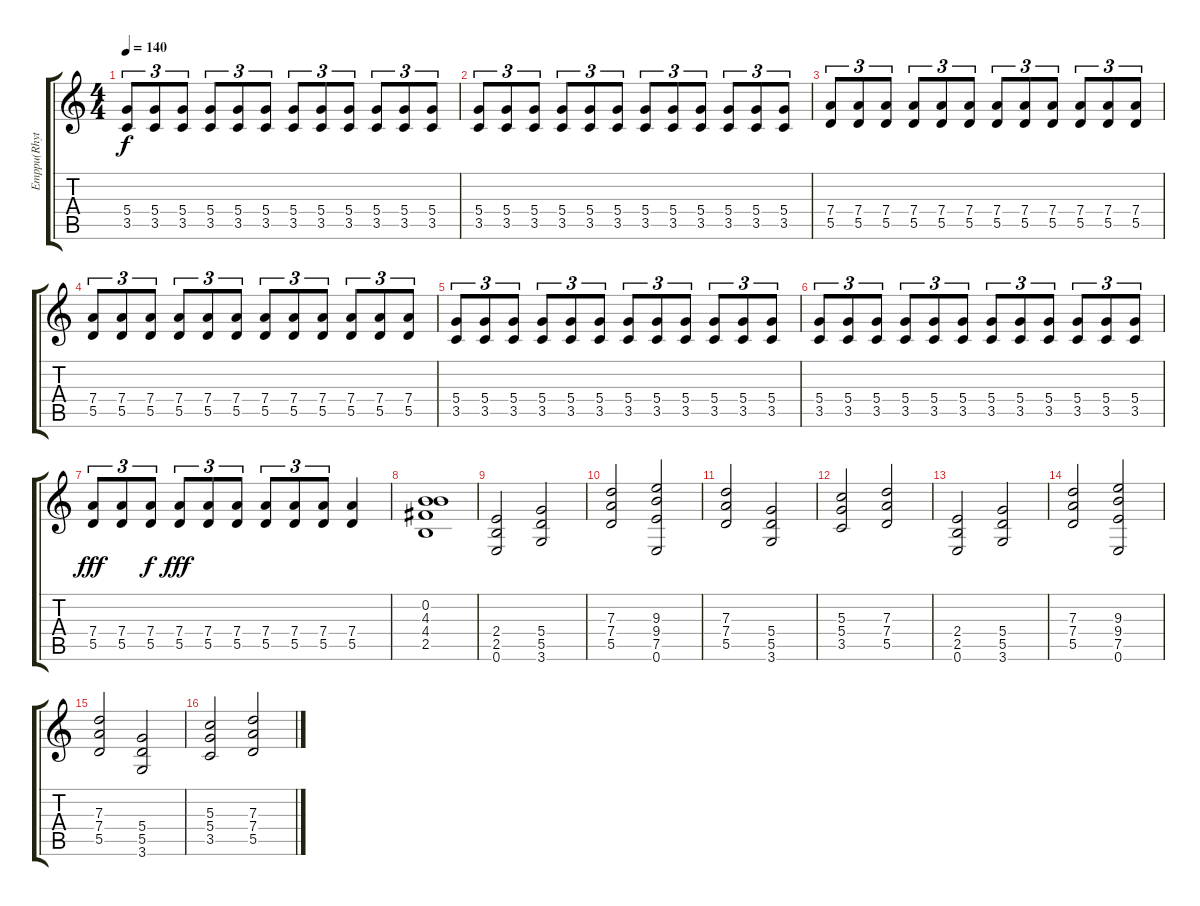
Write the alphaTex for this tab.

\track ("Emppu(Rhytm Guitar)" "Emppu(Rhyt") {instrument distortionguitar}
\staff {score tabs}
\tuning (E4 B3 G3 D3 A2 E2) {hide}
\ts (4 4)
\tempo 140
\clef g2
\ks c
(5.4 3.5).8{tu (3 2) dy f} (5.4 3.5).8{tu (3 2)} (5.4 3.5).8{tu (3 2)} (5.4 3.5).8{tu (3 2)} (5.4 3.5).8{tu (3 2)} (5.4 3.5).8{tu (3 2)} (5.4 3.5).8{tu (3 2)} (5.4 3.5).8{tu (3 2)} (5.4 3.5).8{tu (3 2)} (5.4 3.5).8{tu (3 2)} (5.4 3.5).8{tu (3 2)} (5.4 3.5).8{tu (3 2)} |
(5.4 3.5).8{tu (3 2)} (5.4 3.5).8{tu (3 2)} (5.4 3.5).8{tu (3 2)} (5.4 3.5).8{tu (3 2)} (5.4 3.5).8{tu (3 2)} (5.4 3.5).8{tu (3 2)} (5.4 3.5).8{tu (3 2)} (5.4 3.5).8{tu (3 2)} (5.4 3.5).8{tu (3 2)} (5.4 3.5).8{tu (3 2)} (5.4 3.5).8{tu (3 2)} (5.4 3.5).8{tu (3 2)} |
(7.4 5.5).8{tu (3 2)} (7.4 5.5).8{tu (3 2)} (7.4 5.5).8{tu (3 2)} (7.4 5.5).8{tu (3 2)} (7.4 5.5).8{tu (3 2)} (7.4 5.5).8{tu (3 2)} (7.4 5.5).8{tu (3 2)} (7.4 5.5).8{tu (3 2)} (7.4 5.5).8{tu (3 2)} (7.4 5.5).8{tu (3 2)} (7.4 5.5).8{tu (3 2)} (7.4 5.5).8{tu (3 2)} |
(7.4 5.5).8{tu (3 2)} (7.4 5.5).8{tu (3 2)} (7.4 5.5).8{tu (3 2)} (7.4 5.5).8{tu (3 2)} (7.4 5.5).8{tu (3 2)} (7.4 5.5).8{tu (3 2)} (7.4 5.5).8{tu (3 2)} (7.4 5.5).8{tu (3 2)} (7.4 5.5).8{tu (3 2)} (7.4 5.5).8{tu (3 2)} (7.4 5.5).8{tu (3 2)} (7.4 5.5).8{tu (3 2)} |
(5.4 3.5).8{tu (3 2)} (5.4 3.5).8{tu (3 2)} (5.4 3.5).8{tu (3 2)} (5.4 3.5).8{tu (3 2)} (5.4 3.5).8{tu (3 2)} (5.4 3.5).8{tu (3 2)} (5.4 3.5).8{tu (3 2)} (5.4 3.5).8{tu (3 2)} (5.4 3.5).8{tu (3 2)} (5.4 3.5).8{tu (3 2)} (5.4 3.5).8{tu (3 2)} (5.4 3.5).8{tu (3 2)} |
(5.4 3.5).8{tu (3 2)} (5.4 3.5).8{tu (3 2)} (5.4 3.5).8{tu (3 2)} (5.4 3.5).8{tu (3 2)} (5.4 3.5).8{tu (3 2)} (5.4 3.5).8{tu (3 2)} (5.4 3.5).8{tu (3 2)} (5.4 3.5).8{tu (3 2)} (5.4 3.5).8{tu (3 2)} (5.4 3.5).8{tu (3 2)} (5.4 3.5).8{tu (3 2)} (5.4 3.5).8{tu (3 2)} |
(7.4 5.5).8{tu (3 2) dy fff} (7.4 5.5).8{tu (3 2)} (7.4 5.5).8{tu (3 2) dy f} (7.4 5.5).8{tu (3 2) dy fff} (7.4 5.5).8{tu (3 2)} (7.4 5.5).8{tu (3 2)} (7.4 5.5).8{tu (3 2)} (7.4 5.5).8{tu (3 2)} (7.4 5.5).8{tu (3 2)} (7.4 5.5).4 |
(0.2 4.3 4.4 2.5).1 |
(2.4 2.5 0.6).2 (5.4 5.5 3.6).2 |
(7.3 7.4 5.5).2 (9.3 9.4 7.5 0.6).2 |
(7.3 7.4 5.5).2 (5.4 5.5 3.6).2 |
(5.3 5.4 3.5).2 (7.3 7.4 5.5).2 |
(2.4 2.5 0.6).2 (5.4 5.5 3.6).2 |
(7.3 7.4 5.5).2 (9.3 9.4 7.5 0.6).2 |
(7.3 7.4 5.5).2 (5.4 5.5 3.6).2 |
(5.3 5.4 3.5).2 (7.3 7.4 5.5).2
